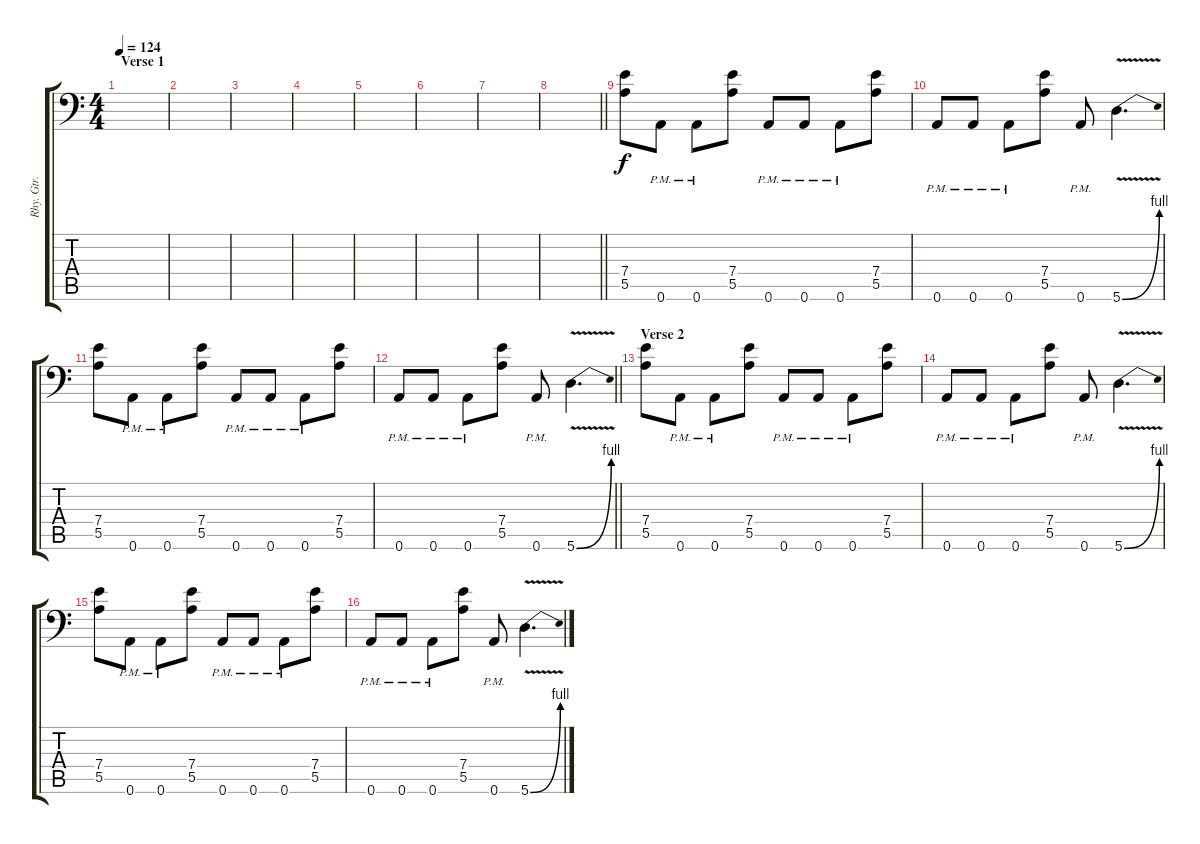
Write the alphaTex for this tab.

\track ("Rhy. Gtr. 2" "Rhy. Gtr. ") {instrument distortionguitar}
\staff {score tabs}
\tuning (B3 Gb3 D3 A2 E2 A1) {hide}
\ts (4 4)
\section ("" "Verse 1")
\tempo 124
\clef f4
\ks c
|
|
|
|
|
|
|
\barLineRight lightlight
|
(7.4 5.5).8 0.6{pm}.8 0.6{pm}.8 (7.4 5.5).8 0.6{pm}.8 0.6{pm}.8 0.6{pm}.8 (7.4 5.5).8 |
0.6{pm}.8 0.6{pm}.8 0.6{pm}.8 (7.4 5.5).8 0.6{pm}.8 5.6{be (bend 0 0 60 4) v}.4{d} |
(7.4 5.5).8 0.6{pm}.8 0.6{pm}.8 (7.4 5.5).8 0.6{pm}.8 0.6{pm}.8 0.6{pm}.8 (7.4 5.5).8 |
\barLineRight lightlight
0.6{pm}.8 0.6{pm}.8 0.6{pm}.8 (7.4 5.5).8 0.6{pm}.8 5.6{be (bend 0 0 60 4) v}.4{d} |
\section ("" "Verse 2")
(7.4 5.5).8 0.6{pm}.8 0.6{pm}.8 (7.4 5.5).8 0.6{pm}.8 0.6{pm}.8 0.6{pm}.8 (7.4 5.5).8 |
0.6{pm}.8 0.6{pm}.8 0.6{pm}.8 (7.4 5.5).8 0.6{pm}.8 5.6{be (bend 0 0 60 4) v}.4{d} |
(7.4 5.5).8 0.6{pm}.8 0.6{pm}.8 (7.4 5.5).8 0.6{pm}.8 0.6{pm}.8 0.6{pm}.8 (7.4 5.5).8 |
0.6{pm}.8 0.6{pm}.8 0.6{pm}.8 (7.4 5.5).8 0.6{pm}.8 5.6{be (bend 0 0 60 4) v}.4{d}
